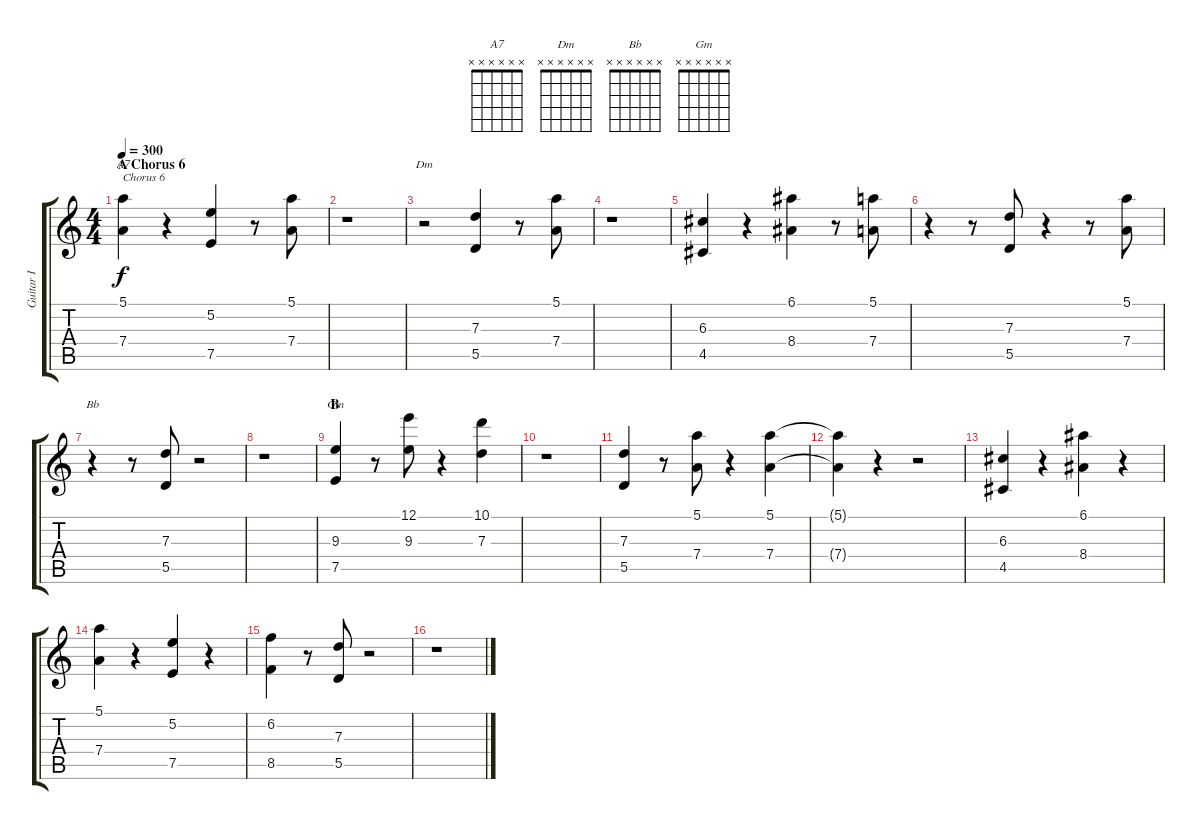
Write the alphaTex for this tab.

\track ("Guitar I" "Guitar I") {instrument acousticguitarsteel}
\staff {score tabs}
\tuning (E4 B3 G3 D3 A2 E2) {hide}
\chord ("A7" x x x x x x) {firstfret 0}
\chord ("Dm" x x x x x x) {firstfret 0}
\chord ("Bb" x x x x x x) {firstfret 0}
\chord ("Gm" x x x x x x) {firstfret 0}
\ts (4 4)
\section ("" "A Chorus 6")
\tempo 300
\clef g2
\ks c
(5.1 7.4).4{ch "A7" txt "Chorus 6" dy f} r.4 (5.2 7.5).4 r.8 (5.1 7.4).8 |
r.1 |
r.2{ch "Dm"} (7.3 5.5).4 r.8 (5.1 7.4).8 |
r.1 |
(6.3 4.5).4 r.4 (6.1 8.4).4 r.8 (5.1 7.4).8 |
r.4 r.8 (7.3 5.5).8 r.4 r.8 (5.1 7.4).8 |
r.4{ch "Bb"} r.8 (7.3 5.5).8 r.2 |
r.1 |
\section ("" "B")
(9.3 7.5).4{ch "Gm"} r.8 (12.1 9.3).8 r.4 (10.1 7.3).4 |
r.1 |
(7.3 5.5).4 r.8 (5.1 7.4).8 r.4 (5.1 7.4).4 |
(5.1{t} 7.4{t}).4 r.4 r.2 |
(6.3 4.5).4 r.4 (6.1 8.4).4 r.4 |
(5.1 7.4).4 r.4 (5.2 7.5).4 r.4 |
(6.2 8.5).4 r.8 (7.3 5.5).8 r.2 |
r.1
